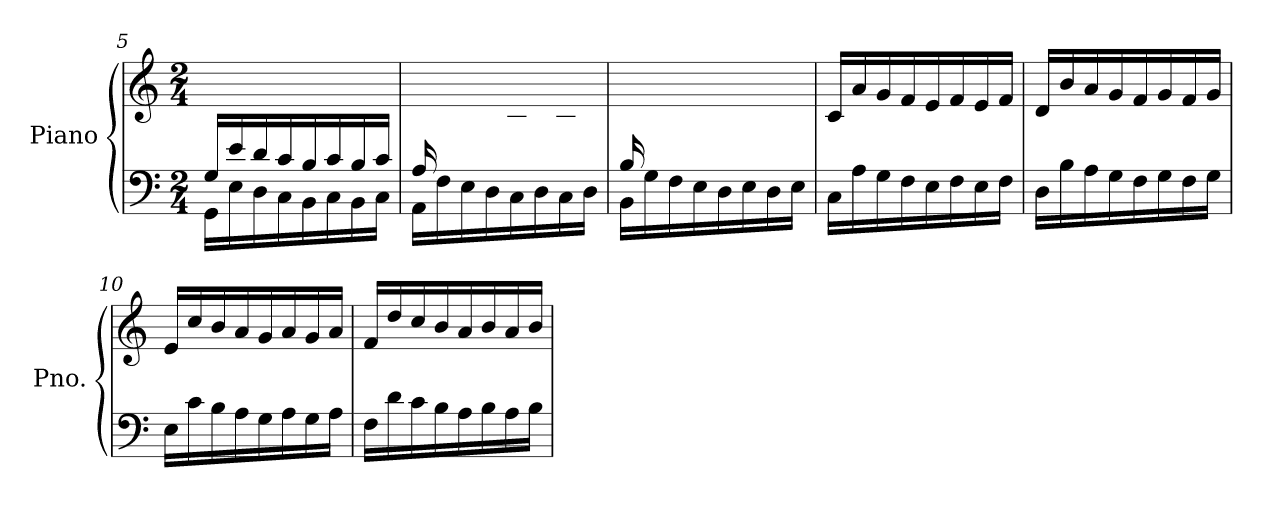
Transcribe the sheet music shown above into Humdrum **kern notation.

**kern	**kern
*part1	*part1
*staff2	*staff1
*I"Piano	*
*I'Pno.	*
*clefF4	*clefG2
*k[]	*k[]
*M2/4	*M2/4
=5	=5
*^	*
16G/LL	16GG\LL	2ryy
16e/	16E\	.
16d/	16D\	.
16c/	16C\	.
16B/	16BB\	.
16c/	16C\	.
16B/	16BB\	.
16c/JJ	16C\JJ	.
!!LO:LB:g=z
=6	=6	=6
16A/LL	16AA\LL	16ryy
4..ryy	16F\	16f/
.	16E\	16e/
.	16D\	16d/
.	16C\	16c/
.	16D\	16d/
.	16C\	16c/
.	16D\JJ	16d/JJ
=7	=7	=7
16B/LL	16BB\LL	16ryy
4..ryy	16G\	16g/
.	16F\	16f/
.	16E\	16e/
.	16D\	16d/
.	16E\	16e/
.	16D\	16d/
.	16E\JJ	16e/JJ
*v	*v	*
=8	=8
16C\LL	16c/LL
16A\	16a/
16G\	16g/
16F\	16f/
16E\	16e/
16F\	16f/
16E\	16e/
16F\JJ	16f/JJ
=9	=9
16D\LL	16d/LL
16B\	16b/
16A\	16a/
16G\	16g/
16F\	16f/
16G\	16g/
16F\	16f/
16G\JJ	16g/JJ
=10	=10
16E\LL	16e/LL
16c\	16cc/
16B\	16b/
16A\	16a/
16G\	16g/
16A\	16a/
16G\	16g/
16A\JJ	16a/JJ
=11	=11
16F\LL	16f/LL
16d\	16dd/
16c\	16cc/
16B\	16b/
16A\	16a/
16B\	16b/
16A\	16a/
16B\JJ	16b/JJ
=	=
*-	*-
